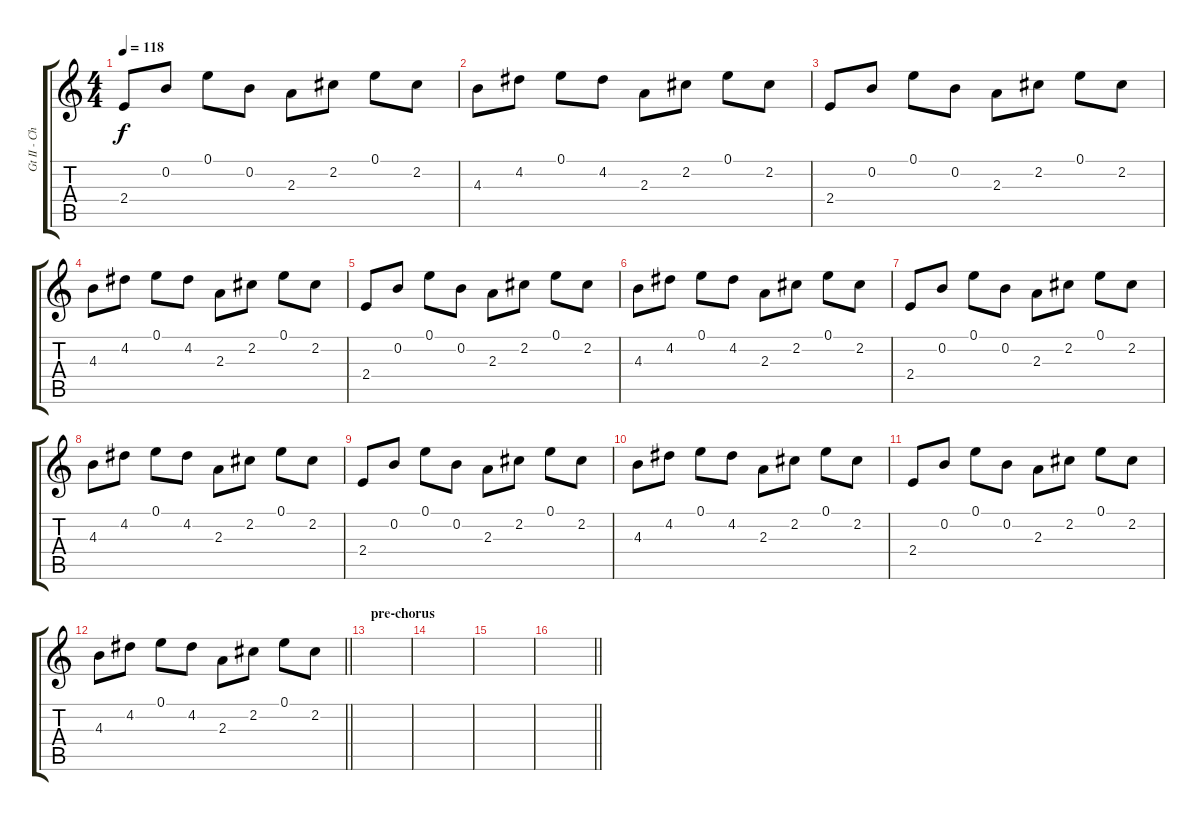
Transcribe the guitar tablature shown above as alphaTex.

\track ("Gt II - Chris Collingwood" "Gt II - Ch") {instrument electricguitarclean}
\staff {score tabs}
\tuning (E4 B3 G3 D3 A2 E2) {hide}
\ts (4 4)
\tempo 118
\clef g2
\ks c
2.4.8{dy f} 0.2.8 0.1.8 0.2.8 2.3.8 2.2.8 0.1.8 2.2.8 |
4.3.8 4.2.8 0.1.8 4.2.8 2.3.8 2.2.8 0.1.8 2.2.8 |
2.4.8 0.2.8 0.1.8 0.2.8 2.3.8 2.2.8 0.1.8 2.2.8 |
4.3.8 4.2.8 0.1.8 4.2.8 2.3.8 2.2.8 0.1.8 2.2.8 |
2.4.8 0.2.8 0.1.8 0.2.8 2.3.8 2.2.8 0.1.8 2.2.8 |
4.3.8 4.2.8 0.1.8 4.2.8 2.3.8 2.2.8 0.1.8 2.2.8 |
2.4.8 0.2.8 0.1.8 0.2.8 2.3.8 2.2.8 0.1.8 2.2.8 |
4.3.8 4.2.8 0.1.8 4.2.8 2.3.8 2.2.8 0.1.8 2.2.8 |
2.4.8 0.2.8 0.1.8 0.2.8 2.3.8 2.2.8 0.1.8 2.2.8 |
4.3.8 4.2.8 0.1.8 4.2.8 2.3.8 2.2.8 0.1.8 2.2.8 |
2.4.8 0.2.8 0.1.8 0.2.8 2.3.8 2.2.8 0.1.8 2.2.8 |
\barLineRight lightlight
4.3.8 4.2.8 0.1.8 4.2.8 2.3.8 2.2.8 0.1.8 2.2.8 |
\section ("" "pre-chorus")
|
|
|
\barLineRight lightlight
